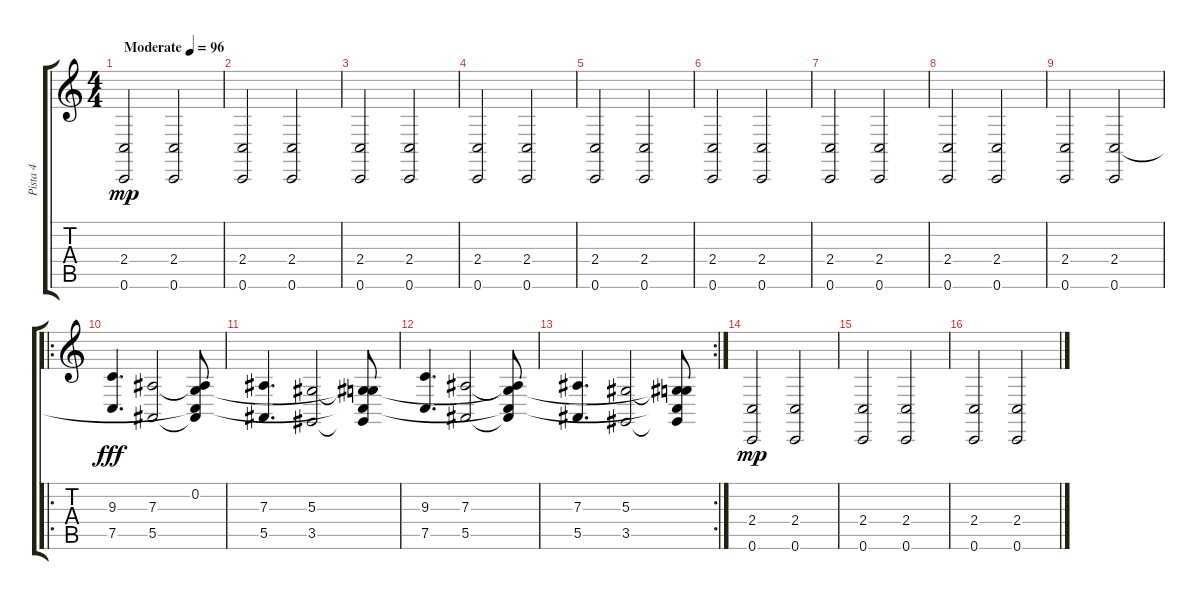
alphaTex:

\track ("Pista 4" "Pista 4") {instrument tremolostrings}
\staff {score tabs}
\tuning (C4 G3 Eb3 Bb2 F2 C2) {hide}
\ts (4 4)
\tempo (96 "Moderate")
\clef g2
\ks c
(2.4 0.6).2{dy mp instrument tremolostrings} (2.4 0.6).2 |
(2.4 0.6).2 (2.4 0.6).2 |
(2.4 0.6).2 (2.4 0.6).2 |
(2.4 0.6).2 (2.4 0.6).2 |
(2.4 0.6).2 (2.4 0.6).2 |
(2.4 0.6).2 (2.4 0.6).2 |
(2.4 0.6).2 (2.4 0.6).2 |
(2.4 0.6).2 (2.4 0.6).2 |
(2.4 0.6).2 (2.4 0.6).2 |
\ro
(9.3 7.5).4{d dy fff} (7.3 5.5).2 (0.2 7.3{t} 2.4{t} 5.5{t}).8 |
(7.3 5.5).4{d} (5.3 3.5).2 (0.2{t} 5.3{t} 2.4{t} 3.5{t}).8 |
(9.3 7.5).4{d} (7.3 5.5).2 (0.2{t} 7.3{t} 2.4{t} 5.5{t}).8 |
\rc 2
(7.3 5.5).4{d} (5.3 3.5).2 (0.2{t} 5.3{t} 2.4{t} 3.5{t}).8 |
(2.4 0.6).2{dy mp} (2.4 0.6).2 |
(2.4 0.6).2 (2.4 0.6).2 |
(2.4 0.6).2 (2.4 0.6).2
